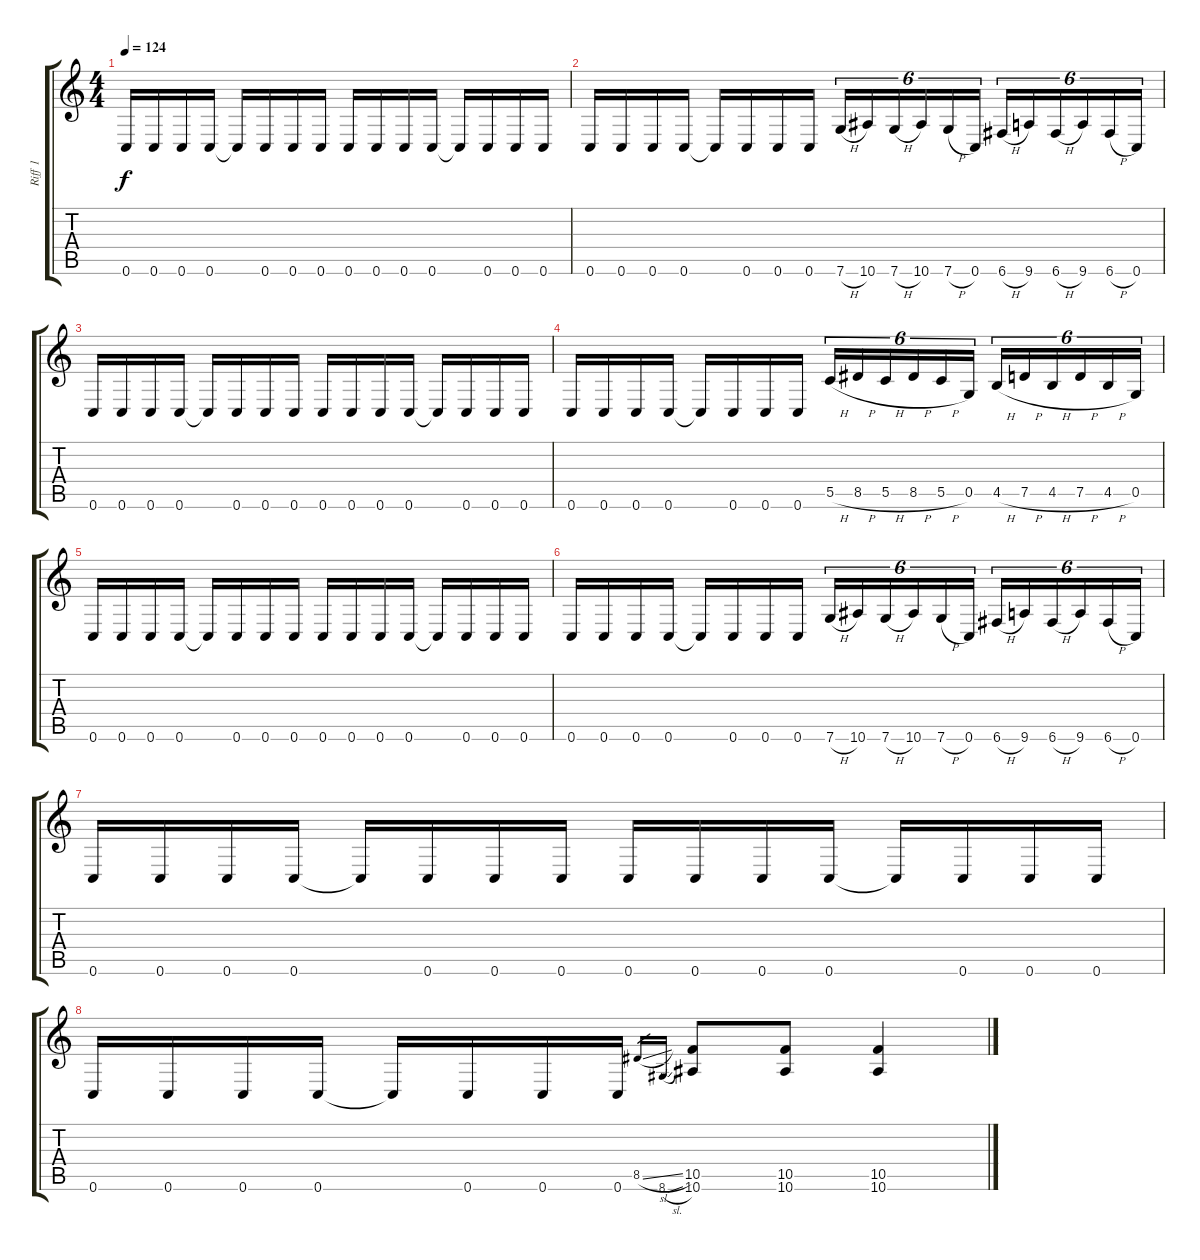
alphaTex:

\track ("Riff 1" "Riff 1") {instrument distortionguitar}
\staff {score tabs}
\tuning (D4 A3 F3 C3 G2 C2) {hide}
\ts (4 4)
\tempo 124
\clef g2
\ks c
0.6.16{dy f} 0.6.16 0.6.16 0.6.16 0.6{t}.16 0.6.16 0.6.16 0.6.16 0.6.16 0.6.16 0.6.16 0.6.16 0.6{t}.16 0.6.16 0.6.16 0.6.16 |
0.6.16 0.6.16 0.6.16 0.6.16 0.6{t}.16 0.6.16 0.6.16 0.6.16 7.6{h}.16{tu (6 4)} 10.6.16{tu (6 4)} 7.6{h}.16{tu (6 4)} 10.6.16{tu (6 4)} 7.6{h}.16{tu (6 4)} 0.6.16{tu (6 4)} 6.6{h}.16{tu (6 4)} 9.6.16{tu (6 4)} 6.6{h}.16{tu (6 4)} 9.6.16{tu (6 4)} 6.6{h}.16{tu (6 4)} 0.6.16{tu (6 4)} |
0.6.16 0.6.16 0.6.16 0.6.16 0.6{t}.16 0.6.16 0.6.16 0.6.16 0.6.16 0.6.16 0.6.16 0.6.16 0.6{t}.16 0.6.16 0.6.16 0.6.16 |
0.6.16 0.6.16 0.6.16 0.6.16 0.6{t}.16 0.6.16 0.6.16 0.6.16 5.5{h}.16{tu (6 4)} 8.5{h}.16{tu (6 4)} 5.5{h}.16{tu (6 4)} 8.5{h}.16{tu (6 4)} 5.5{h}.16{tu (6 4)} 0.5.16{tu (6 4)} 4.5{h}.16{tu (6 4)} 7.5{h}.16{tu (6 4)} 4.5{h}.16{tu (6 4)} 7.5{h}.16{tu (6 4)} 4.5{h}.16{tu (6 4)} 0.5.16{tu (6 4)} |
0.6.16 0.6.16 0.6.16 0.6.16 0.6{t}.16 0.6.16 0.6.16 0.6.16 0.6.16 0.6.16 0.6.16 0.6.16 0.6{t}.16 0.6.16 0.6.16 0.6.16 |
0.6.16 0.6.16 0.6.16 0.6.16 0.6{t}.16 0.6.16 0.6.16 0.6.16 7.6{h}.16{tu (6 4)} 10.6.16{tu (6 4)} 7.6{h}.16{tu (6 4)} 10.6.16{tu (6 4)} 7.6{h}.16{tu (6 4)} 0.6.16{tu (6 4)} 6.6{h}.16{tu (6 4)} 9.6.16{tu (6 4)} 6.6{h}.16{tu (6 4)} 9.6.16{tu (6 4)} 6.6{h}.16{tu (6 4)} 0.6.16{tu (6 4)} |
0.6.16 0.6.16 0.6.16 0.6.16 0.6{t}.16 0.6.16 0.6.16 0.6.16 0.6.16 0.6.16 0.6.16 0.6.16 0.6{t}.16 0.6.16 0.6.16 0.6.16 |
0.6.16 0.6.16 0.6.16 0.6.16 0.6{t}.16 0.6.16 0.6.16 0.6.16 8.5{sl}.16{gr} 8.6{sl}.16{gr} (10.5 10.6).8 (10.5 10.6).8 (10.5{ss} 10.6).4
